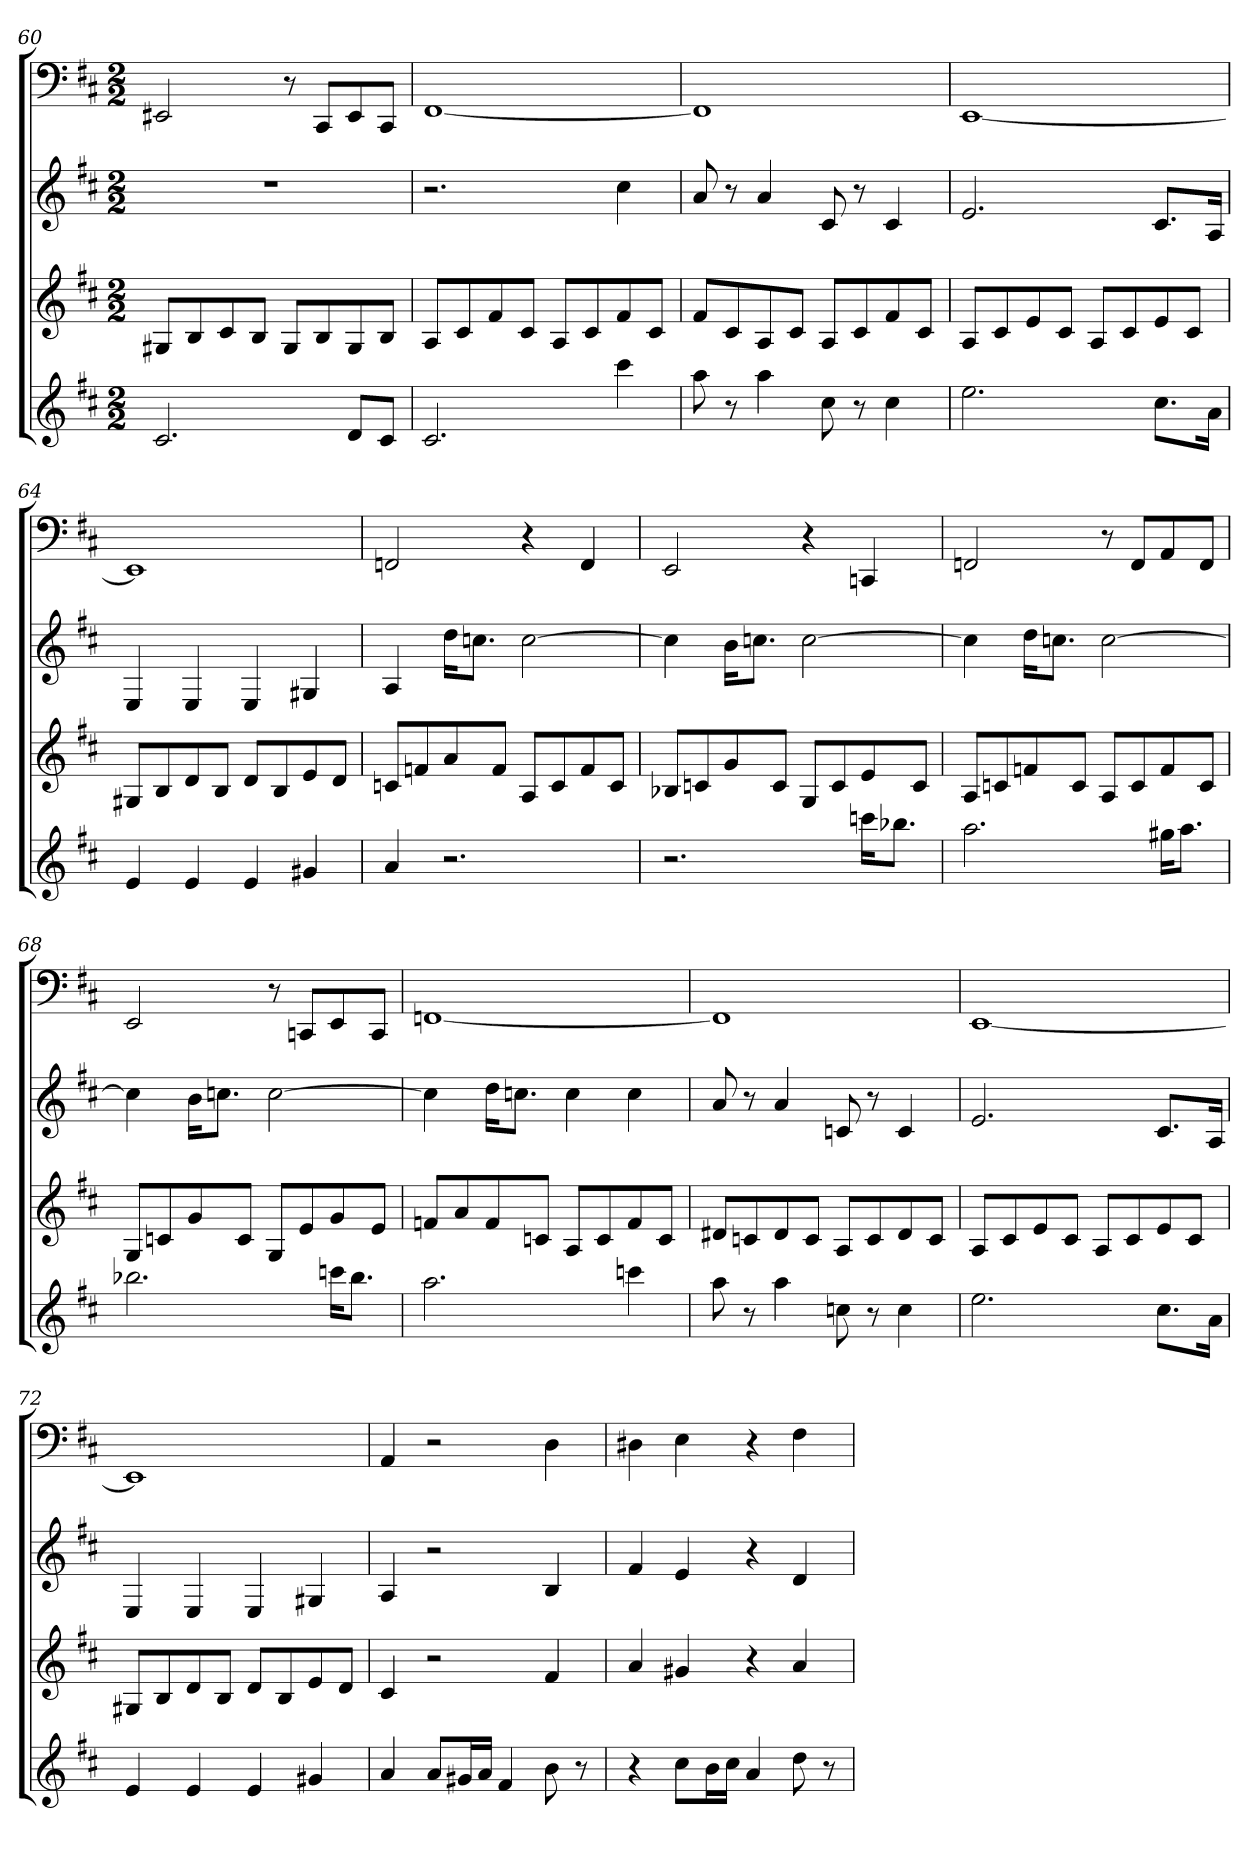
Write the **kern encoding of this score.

**kern	**kern	**kern	**kern
*part4	*part3	*part2	*part1
*staff4	*staff3	*staff2	*staff1
*k[f#c#]	*k[f#c#]	*k[f#c#]	*k[f#c#]
*D:	*D:	*D:	*D:
*M2/2	*M2/2	*M2/2	*M2/2
=60	=60	=60	=60
2.c#	8G#XL	1r	2EE#X
.	8B	.	.
.	8c#	.	.
.	8BJ	.	.
.	8G#L	.	8r
.	8B	.	8CC#L
8dL	8G#	.	8EE#
8c#J	8BJ	.	8CC#J
=61	=61	=61	=61
2.c#	8AL	2.r	[1FF#
.	8c#	.	.
.	8f#	.	.
.	8c#J	.	.
.	8AL	.	.
.	8c#	.	.
4ccc#	8f#	4cc#	.
.	8c#J	.	.
=62	=62	=62	=62
8aa	8f#L	8a	1FF#]
8r	8c#	8r	.
4aa	8A	4a	.
.	8c#J	.	.
8cc#	8AL	8c#	.
8r	8c#	8r	.
4cc#	8f#	4c#	.
.	8c#J	.	.
=63	=63	=63	=63
2.ee	8AL	2.e	[1EE
.	8c#	.	.
.	8e	.	.
.	8c#J	.	.
.	8AL	.	.
.	8c#	.	.
8.cc#L	8e	8.c#L	.
.	8c#J	.	.
16aJk	.	16AJk	.
=64	=64	=64	=64
4e	8G#XL	4E	1EE]
.	8B	.	.
4e	8d	4E	.
.	8BJ	.	.
4e	8dL	4E	.
.	8B	.	.
4g#X	8e	4G#X	.
.	8dJ	.	.
=65	=65	=65	=65
4a	8cnL	4A	2FFn
.	8fn	.	.
2.r	8a	16ddKL	.
.	.	8.ccnJ	.
.	8fJ	.	.
.	8AL	[2cc	4r
.	8c	.	.
.	8f	.	4FF
.	8cJ	.	.
=66	=66	=66	=66
2.r	8B-XL	4cc]	2EE
.	8cn	.	.
.	8g	16bKL	.
.	.	8.ccnJ	.
.	8cJ	.	.
.	8GL	[2cc	4r
.	8c	.	.
16cccnKL	8e	.	4CCn
8.bb-XJ	.	.	.
.	8cJ	.	.
=67	=67	=67	=67
2.aa	8AL	4cc]	2FFn
.	8cn	.	.
.	8fn	16ddKL	.
.	.	8.ccnJ	.
.	8cJ	.	.
.	8AL	[2cc	8r
.	8c	.	8FFL
16gg#XKL	8f	.	8AA
8.aaJ	.	.	.
.	8cJ	.	8FFJ
=68	=68	=68	=68
2.bb-X	8GL	4cc]	2EE
.	8cn	.	.
.	8g	16bKL	.
.	.	8.ccnJ	.
.	8cJ	.	.
.	8GL	[2cc	8r
.	8e	.	8CCnL
16cccnKL	8g	.	8EE
8.bb-J	.	.	.
.	8eJ	.	8CCJ
=69	=69	=69	=69
2.aa	8fnL	4cc]	[1FFn
.	8a	.	.
.	8f	16ddKL	.
.	.	8.ccnJ	.
.	8cnJ	.	.
.	8AL	4cc	.
.	8c	.	.
4cccn	8f	4cc	.
.	8cJ	.	.
=70	=70	=70	=70
8aa	8d#XL	8a	1FF]
8r	8cn	8r	.
4aa	8d#	4a	.
.	8cJ	.	.
8ccn	8AL	8cn	.
8r	8c	8r	.
4cc	8d#	4c	.
.	8cJ	.	.
=71	=71	=71	=71
2.ee	8AL	2.e	[1EE
.	8c#	.	.
.	8e	.	.
.	8c#J	.	.
.	8AL	.	.
.	8c#	.	.
8.cc#L	8e	8.c#L	.
.	8c#J	.	.
16aJk	.	16AJk	.
=72	=72	=72	=72
4e	8G#XL	4E	1EE]
.	8B	.	.
4e	8d	4E	.
.	8BJ	.	.
4e	8dL	4E	.
.	8B	.	.
4g#X	8e	4G#X	.
.	8dJ	.	.
=73	=73	=73	=73
4a	4c#	4A	4AA
8aL	2r	2r	2r
16g#XL	.	.	.
16aJJ	.	.	.
4f#	.	.	.
8b	4f#	4B	4D
8r	.	.	.
=74	=74	=74	=74
4r	4a	4f#	4D#X
8cc#L	4g#X	4e	4E
16bL	.	.	.
16cc#JJ	.	.	.
4a	4r	4r	4r
8dd	4a	4d	4F#
8r	.	.	.
=	=	=	=
*-	*-	*-	*-
